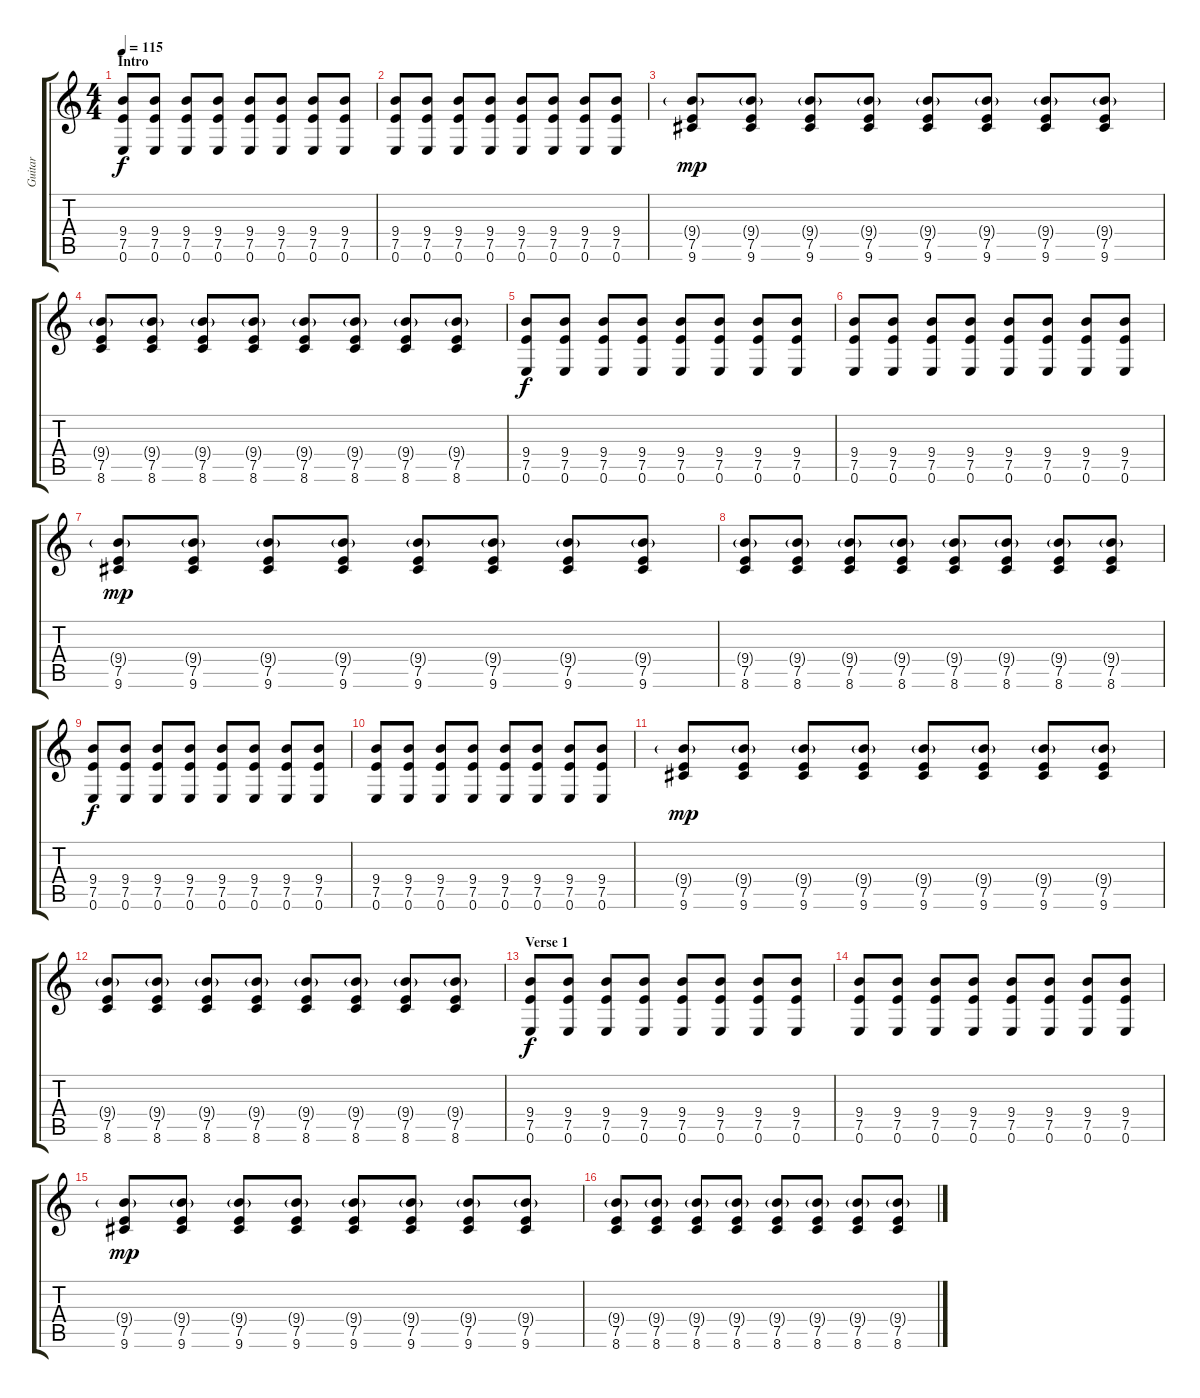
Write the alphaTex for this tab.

\track ("Guitar" "Guitar") {instrument overdrivenguitar}
\staff {score tabs}
\tuning (E4 B3 G3 D3 A2 E2) {hide}
\ts (4 4)
\section ("" "Intro")
\tempo 115
\clef g2
\ks c
(9.4 7.5 0.6).8{dy f instrument acousticguitarsteel} (9.4 7.5 0.6).8 (9.4 7.5 0.6).8 (9.4 7.5 0.6).8 (9.4 7.5 0.6).8 (9.4 7.5 0.6).8 (9.4 7.5 0.6).8 (9.4 7.5 0.6).8 |
(9.4 7.5 0.6).8 (9.4 7.5 0.6).8 (9.4 7.5 0.6).8 (9.4 7.5 0.6).8 (9.4 7.5 0.6).8 (9.4 7.5 0.6).8 (9.4 7.5 0.6).8 (9.4 7.5 0.6).8 |
(9.4{g} 7.5 9.6).8{dy mp} (9.4{g} 7.5 9.6).8 (9.4{g} 7.5 9.6).8 (9.4{g} 7.5 9.6).8 (9.4{g} 7.5 9.6).8 (9.4{g} 7.5 9.6).8 (9.4{g} 7.5 9.6).8 (9.4{g} 7.5 9.6).8 |
(9.4{g} 7.5 8.6).8 (9.4{g} 7.5 8.6).8 (9.4{g} 7.5 8.6).8 (9.4{g} 7.5 8.6).8 (9.4{g} 7.5 8.6).8 (9.4{g} 7.5 8.6).8 (9.4{g} 7.5 8.6).8 (9.4{g} 7.5 8.6).8 |
(9.4 7.5 0.6).8{dy f} (9.4 7.5 0.6).8 (9.4 7.5 0.6).8 (9.4 7.5 0.6).8 (9.4 7.5 0.6).8 (9.4 7.5 0.6).8 (9.4 7.5 0.6).8 (9.4 7.5 0.6).8 |
(9.4 7.5 0.6).8 (9.4 7.5 0.6).8 (9.4 7.5 0.6).8 (9.4 7.5 0.6).8 (9.4 7.5 0.6).8 (9.4 7.5 0.6).8 (9.4 7.5 0.6).8 (9.4 7.5 0.6).8 |
(9.4{g} 7.5 9.6).8{dy mp} (9.4{g} 7.5 9.6).8 (9.4{g} 7.5 9.6).8 (9.4{g} 7.5 9.6).8 (9.4{g} 7.5 9.6).8 (9.4{g} 7.5 9.6).8 (9.4{g} 7.5 9.6).8 (9.4{g} 7.5 9.6).8 |
(9.4{g} 7.5 8.6).8 (9.4{g} 7.5 8.6).8 (9.4{g} 7.5 8.6).8 (9.4{g} 7.5 8.6).8 (9.4{g} 7.5 8.6).8 (9.4{g} 7.5 8.6).8 (9.4{g} 7.5 8.6).8 (9.4{g} 7.5 8.6).8 |
(9.4 7.5 0.6).8{dy f} (9.4 7.5 0.6).8 (9.4 7.5 0.6).8 (9.4 7.5 0.6).8 (9.4 7.5 0.6).8 (9.4 7.5 0.6).8 (9.4 7.5 0.6).8 (9.4 7.5 0.6).8 |
(9.4 7.5 0.6).8 (9.4 7.5 0.6).8 (9.4 7.5 0.6).8 (9.4 7.5 0.6).8 (9.4 7.5 0.6).8 (9.4 7.5 0.6).8 (9.4 7.5 0.6).8 (9.4 7.5 0.6).8 |
(9.4{g} 7.5 9.6).8{dy mp} (9.4{g} 7.5 9.6).8 (9.4{g} 7.5 9.6).8 (9.4{g} 7.5 9.6).8 (9.4{g} 7.5 9.6).8 (9.4{g} 7.5 9.6).8 (9.4{g} 7.5 9.6).8 (9.4{g} 7.5 9.6).8 |
(9.4{g} 7.5 8.6).8 (9.4{g} 7.5 8.6).8 (9.4{g} 7.5 8.6).8 (9.4{g} 7.5 8.6).8 (9.4{g} 7.5 8.6).8 (9.4{g} 7.5 8.6).8 (9.4{g} 7.5 8.6).8 (9.4{g} 7.5 8.6).8 |
\section ("" "Verse 1")
(9.4 7.5 0.6).8{dy f} (9.4 7.5 0.6).8 (9.4 7.5 0.6).8 (9.4 7.5 0.6).8 (9.4 7.5 0.6).8 (9.4 7.5 0.6).8 (9.4 7.5 0.6).8 (9.4 7.5 0.6).8 |
(9.4 7.5 0.6).8 (9.4 7.5 0.6).8 (9.4 7.5 0.6).8 (9.4 7.5 0.6).8 (9.4 7.5 0.6).8 (9.4 7.5 0.6).8 (9.4 7.5 0.6).8 (9.4 7.5 0.6).8 |
(9.4{g} 7.5 9.6).8{dy mp} (9.4{g} 7.5 9.6).8 (9.4{g} 7.5 9.6).8 (9.4{g} 7.5 9.6).8 (9.4{g} 7.5 9.6).8 (9.4{g} 7.5 9.6).8 (9.4{g} 7.5 9.6).8 (9.4{g} 7.5 9.6).8 |
(9.4{g} 7.5 8.6).8 (9.4{g} 7.5 8.6).8 (9.4{g} 7.5 8.6).8 (9.4{g} 7.5 8.6).8 (9.4{g} 7.5 8.6).8 (9.4{g} 7.5 8.6).8 (9.4{g} 7.5 8.6).8 (9.4{g} 7.5 8.6).8
